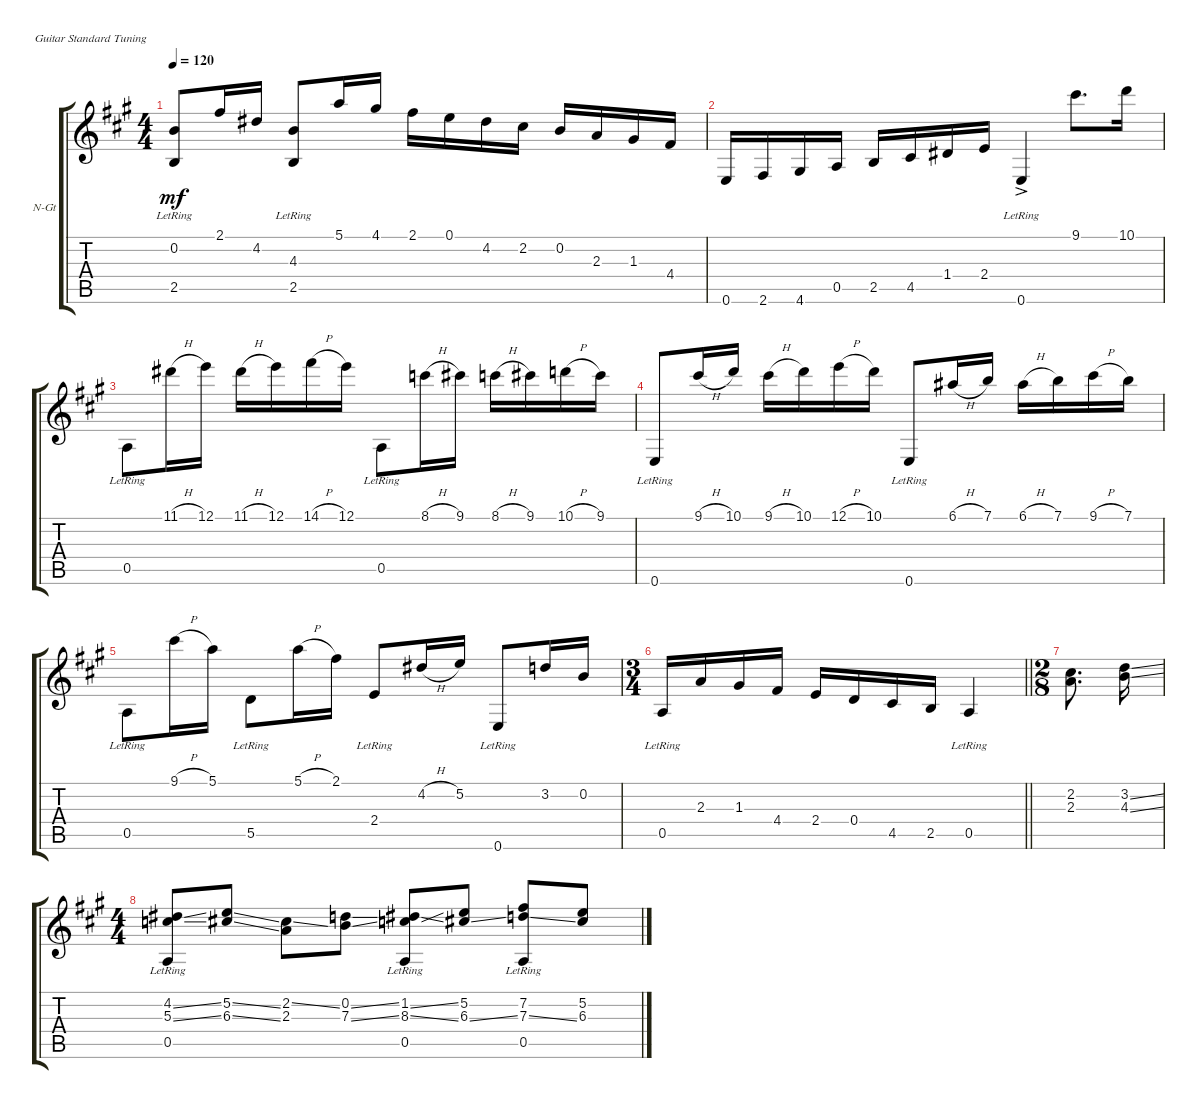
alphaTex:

\defaultSystemsLayout 4
\bracketExtendMode groupsimilarinstruments
\firstSystemTrackNameOrientation horizontal
\otherSystemsTrackNameOrientation horizontal
\track ("Nylon Guitar" "N-Gt") {instrument acousticguitarnylon}
\staff {score tabs}
\tuning (E4 B3 G3 D3 A2 E2)
\ts (4 4)
\tempo 120
\clef g2
\ks a
(2.5{lr} 0.2).8{dy mf} 2.1.16 4.2.16 (4.3 2.5{lr}).8 5.1.16 4.1.16 2.1.16 0.1.16 4.2.16 2.2.16 0.2.16 2.3.16 1.3.16 4.4.16 |
0.6.16 2.6.16 4.6.16 0.5.16 2.5.16 4.5.16 1.4.16 2.4.16 0.6{ac lr}.4 9.1.8{d} 10.1.16 |
0.5{lr}.8 11.1{h}.16 12.1.16 11.1{h}.16 12.1.16 14.1{h}.16 12.1.16 0.5{lr}.8 8.1{h}.16 9.1.16 8.1{h}.16 9.1.16 10.1{h}.16 9.1.16 |
0.6{lr}.8 9.1{h}.16 10.1.16 9.1{h}.16 10.1.16 12.1{h}.16 10.1.16 0.6{lr}.8 6.1{h}.16 7.1.16 6.1{h}.16 7.1.16 9.1{h}.16 7.1.16 |
0.5{lr}.8 9.1{h}.16 5.1.16 5.5{lr}.8 5.1{h}.16 2.1.16 2.4{lr}.8 4.2{h}.16 5.2.16 0.6{lr}.8 3.2.16 0.2.16 |
\ts (3 4)
\barLineRight lightlight
0.5{lr}.16 2.3.16 1.3.16 4.4.16 2.4.16 0.4.16 4.5.16 2.5.16 0.5{lr}.4 |
\ts (2 8)
(2.2 2.3).8{d} (3.2{ss} 4.3{ss}).16 |
\ts (4 4)
(4.2{ss} 5.3{ss} 0.5{lr}).8 (5.2{ss} 6.3{ss}).8 (2.2{ss} 2.3).8 (0.2{ss} 7.3{ss}).8 (1.2{ss} 8.3{ss} 0.5{lr}).8 (5.2 6.3{ss}).8 (7.2 7.3{ss} 0.5{lr}).8 (5.2 6.3).8
